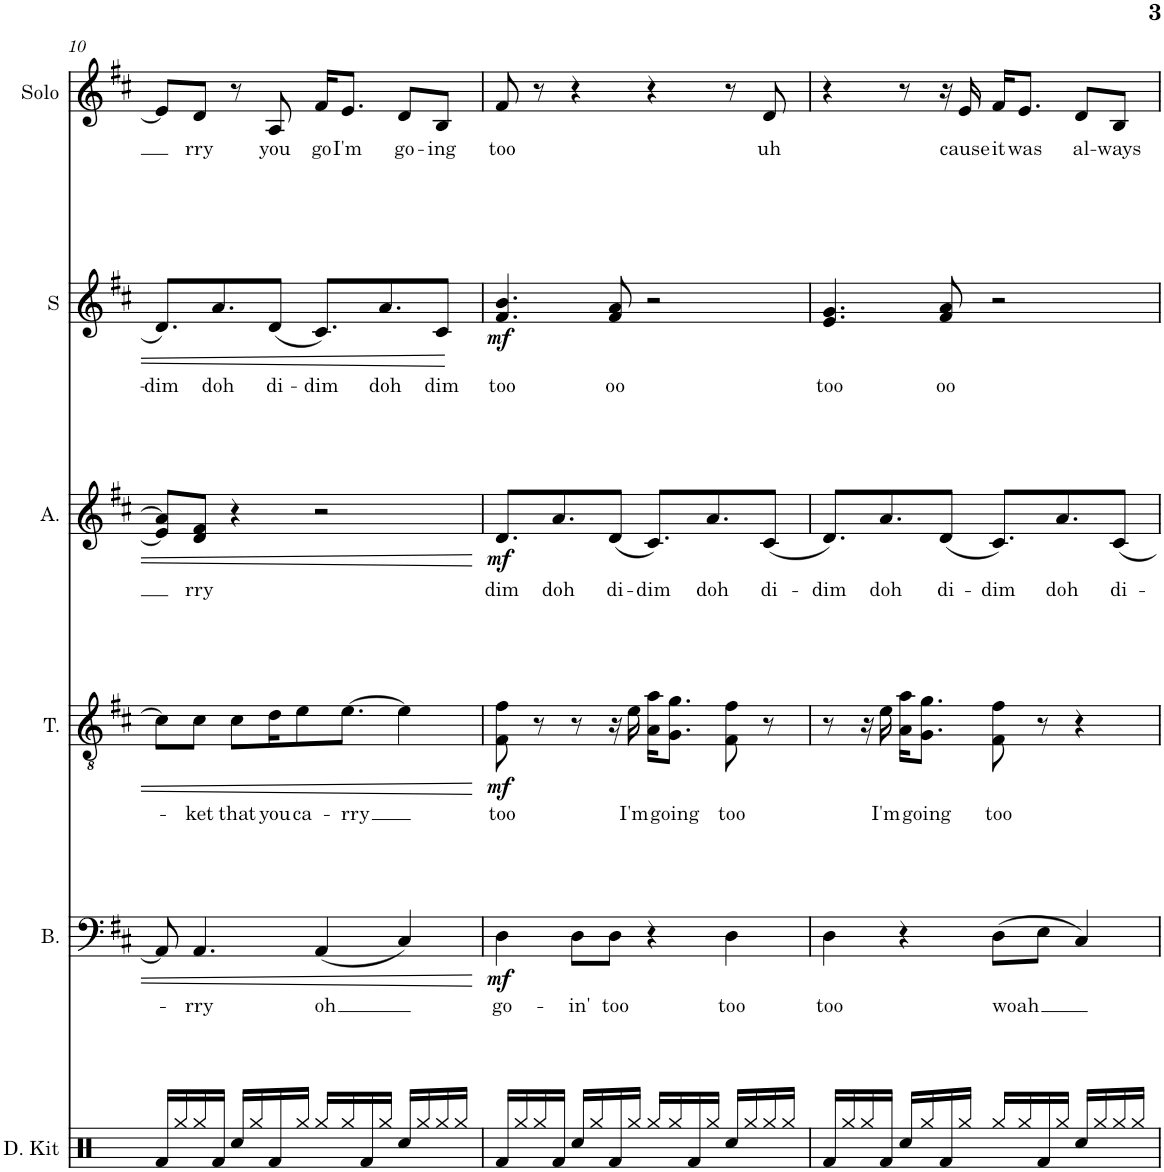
**kern	**kern	**text	**dynam	**kern	**text	**dynam	**kern	**text	**dynam	**kern	**text	**dynam	**kern	**text
*part6	*part5	*part5	*part5	*part4	*part4	*part4	*part3	*part3	*part3	*part2	*part2	*part2	*part1	*part1
*staff6	*staff5	*staff5	*staff5	*staff4	*staff4	*staff4	*staff3	*staff3	*staff3	*staff2	*staff2	*staff2	*staff1	*staff1
*I"Drum Kit	*I"Bass	*	*	*I"Tenor	*	*	*I"Alto	*	*	*I"Soprano	*	*	*I"Solo	*
*I'D. Kit	*I'B.	*	*	*I'T.	*	*	*I'A.	*	*	*I'S	*	*	*I'Solo	*
!!LO:PB:g=z
*clefX	*clefF4	*	*	*clefGv2	*	*	*clefG2	*	*	*clefG2	*	*	*clefG2	*
*k[]	*k[f#c#]	*	*	*k[f#c#]	*	*	*k[f#c#]	*	*	*k[f#c#]	*	*	*k[f#c#]	*
*M4/4	*M4/4	*	*	*M4/4	*	*	*M4/4	*	*	*M4/4	*	*	*M4/4	*
=10	=10	=10	=10	=10	=10	=10	=10	=10	=10	=10	=10	=10	=10	=10
!	!	!	!	!	!	!	!	!	!	!	!LO:LY:b	!	!	!
16Rf/LL	8AA/]	.	.	8c#\L]	.	.	8e/] 8a/]L	.	.	8.d/L	-dim	.	8e/L]	.
16Rgg/	.	.	.	.	.	.	.	.	.	.	.	.	.	.
!	!	!LO:LY:b	!	!	!LO:LY:b	!	!	!LO:LY:b	!	!	!	!	!	!LO:LY:b
16Rgg/	4.AA/	-rry	.	8c#\J	-ket	.	8d/ 8f#/J	rry	.	.	.	.	8d/J	rry
!	!	!	!	!	!	!	!	!	!	!	!LO:LY:b	!	!	!
16Rf/JJ	.	.	.	.	.	.	.	.	.	8.a/	doh	.	.	.
!	!	!	!	!	!LO:LY:b	!	!	!	!	!	!	!	!	!
16Rcc/LL	.	.	.	8c#\L	that	.	4r	.	.	.	.	.	8r	.
16Rgg/	.	.	.	.	.	.	.	.	.	.	.	.	.	.
!	!	!	!	!	!LO:LY:b	!	!	!	!	!	!LO:LY:b	!	!	!LO:LY:b
16Rf/	.	.	.	16d\K	you	.	.	.	.	(8d/J	di-	.	8A/	you
!	!	!	!	!	!LO:LY:b	!	!	!	!	!	!	!	!	!
16Rgg/JJ	.	.	.	8e\	ca-	.	.	.	.	.	.	.	.	.
!	!	!LO:LY:b	!	!	!	!	!	!	!	!	!LO:LY:b	!	!	!LO:LY:b
16Rgg/LL	(4AA/	oh	.	.	.	.	2r	.	.	8.c#/L)	-dim	.	16f#/KL	go
!	!	!	!	!	!LO:LY:b	!	!	!	!	!	!	!	!	!LO:LY:b
16Rgg/	.	.	.	[8.e\J	-rry	.	.	.	.	.	.	.	8.e/J	I'm
16Rf/	.	.	.	.	.	.	.	.	.	.	.	.	.	.
!	!	!	!	!	!	!	!	!	!	!	!LO:LY:b	!	!	!
16Rgg/JJ	.	.	.	.	.	.	.	.	.	8.a/	doh	.	.	.
!	!	!	!	!	!	!	!	!	!	!	!	!	!	!LO:LY:b
16Rcc/LL	4C#/)	.	.	4e\]	.	.	.	.	.	.	.	.	8d/L	go-
16Rgg/	.	.	.	.	.	.	.	.	.	.	.	.	.	.
!	!	!	!	!	!	!	!	!	!	!	!LO:LY:b	!	!	!LO:LY:b
16Rgg/	.	.	.	.	.	.	.	.	.	8c#/J	dim	.	8B/J	-ing
16Rgg/JJ	.	.	.	.	.	.	.	.	.	.	.	.	.	.
=11	=11	=11	=11	=11	=11	=11	=11	=11	=11	=11	=11	=11	=11	=11
!	!	!LO:LY:b	!LO:DY:b	!	!LO:LY:b	!LO:DY:b	!	!LO:LY:b	!LO:DY:b	!	!LO:LY:b	!LO:DY:b	!	!LO:LY:b
16Rf/LL	4D\	go-	mf	8F#\ 8f#\	too	mf	8.d/L	dim	mf	4.f#/ 4.b/	too	mf	8f#/	too
16Rgg/	.	.	.	.	.	.	.	.	.	.	.	.	.	.
16Rgg/	.	.	.	8r	.	.	.	.	.	.	.	.	8r	.
!	!	!	!	!	!	!	!	!LO:LY:b	!	!	!	!	!	!
16Rf/JJ	.	.	.	.	.	.	8.a/	doh	.	.	.	.	.	.
!	!	!LO:LY:b	!	!	!	!	!	!	!	!	!	!	!	!
16Rcc/LL	8D\L	-in'	.	8r	.	.	.	.	.	.	.	.	4r	.
16Rgg/	.	.	.	.	.	.	.	.	.	.	.	.	.	.
!	!	!LO:LY:b	!	!	!	!	!	!LO:LY:b	!	!	!LO:LY:b	!	!	!
16Rf/	8D\J	too	.	16r	.	.	(8d/J	di-	.	8f#/ 8a/	oo	.	.	.
!	!	!	!	!	!LO:LY:b	!	!	!	!	!	!	!	!	!
16Rgg/JJ	.	.	.	16e\	I'm	.	.	.	.	.	.	.	.	.
!	!	!	!	!	!	!	!	!LO:LY:b	!	!	!	!	!	!
16Rgg/LL	4r	.	.	16A\ 16a\KL	.	.	8.c#/L)	-dim	.	2r	.	.	4r	.
!	!	!	!	!	!LO:LY:b	!	!	!	!	!	!	!	!	!
16Rgg/	.	.	.	8.G\ 8.g\J	going	.	.	.	.	.	.	.	.	.
16Rf/	.	.	.	.	.	.	.	.	.	.	.	.	.	.
!	!	!	!	!	!	!	!	!LO:LY:b	!	!	!	!	!	!
16Rgg/JJ	.	.	.	.	.	.	8.a/	doh	.	.	.	.	.	.
!	!	!LO:LY:b	!	!	!LO:LY:b	!	!	!	!	!	!	!	!	!
16Rcc/LL	4D\	too	.	8F#\ 8f#\	too	.	.	.	.	.	.	.	8r	.
16Rgg/	.	.	.	.	.	.	.	.	.	.	.	.	.	.
!	!	!	!	!	!	!	!	!LO:LY:b	!	!	!	!	!	!LO:LY:b
16Rgg/	.	.	.	8r	.	.	(8c#/J	di-	.	.	.	.	8d/	uh
16Rgg/JJ	.	.	.	.	.	.	.	.	.	.	.	.	.	.
=12	=12	=12	=12	=12	=12	=12	=12	=12	=12	=12	=12	=12	=12	=12
!	!	!LO:LY:b	!	!	!	!	!	!LO:LY:b	!	!	!LO:LY:b	!	!	!
16Rf/LL	4D\	too	.	8r	.	.	8.d/L)	-dim	.	4.e/ 4.g/	too	.	4r	.
16Rgg/	.	.	.	.	.	.	.	.	.	.	.	.	.	.
16Rgg/	.	.	.	16r	.	.	.	.	.	.	.	.	.	.
!	!	!	!	!	!LO:LY:b	!	!	!LO:LY:b	!	!	!	!	!	!
16Rf/JJ	.	.	.	16e\	I'm	.	8.a/	doh	.	.	.	.	.	.
16Rcc/LL	4r	.	.	16A\ 16a\KL	.	.	.	.	.	.	.	.	8r	.
!	!	!	!	!	!LO:LY:b	!	!	!	!	!	!	!	!	!
16Rgg/	.	.	.	8.G\ 8.g\J	going	.	.	.	.	.	.	.	.	.
!	!	!	!	!	!	!	!	!LO:LY:b	!	!	!LO:LY:b	!	!	!
16Rf/	.	.	.	.	.	.	(8d/J	di-	.	8f#/ 8a/	oo	.	16r	.
!	!	!	!	!	!	!	!	!	!	!	!	!	!	!LO:LY:b
16Rgg/JJ	.	.	.	.	.	.	.	.	.	.	.	.	16e/	cause
!	!	!LO:LY:b	!	!	!LO:LY:b	!	!	!LO:LY:b	!	!	!	!	!	!LO:LY:b
16Rgg/LL	(8D\L	woah	.	8F#\ 8f#\	too	.	8.c#/L)	-dim	.	2r	.	.	16f#/KL	it
!	!	!	!	!	!	!	!	!	!	!	!	!	!	!LO:LY:b
16Rgg/	.	.	.	.	.	.	.	.	.	.	.	.	8.e/J	was
16Rf/	8E\J	.	.	8r	.	.	.	.	.	.	.	.	.	.
!	!	!	!	!	!	!	!	!LO:LY:b	!	!	!	!	!	!
16Rgg/JJ	.	.	.	.	.	.	8.a/	doh	.	.	.	.	.	.
!	!	!	!	!	!	!	!	!	!	!	!	!	!	!LO:LY:b
16Rcc/LL	4C#/)	.	.	4r	.	.	.	.	.	.	.	.	8d/L	al-
16Rgg/	.	.	.	.	.	.	.	.	.	.	.	.	.	.
!	!	!	!	!	!	!	!	!LO:LY:b	!	!	!	!	!	!LO:LY:b
16Rgg/	.	.	.	.	.	.	8c#/J	di-	.	.	.	.	8B/J	-ways
16Rgg/JJ	.	.	.	.	.	.	.	.	.	.	.	.	.	.
=	=	=	=	=	=	=	=	=	=	=	=	=	=	=
*-	*-	*-	*-	*-	*-	*-	*-	*-	*-	*-	*-	*-	*-	*-
